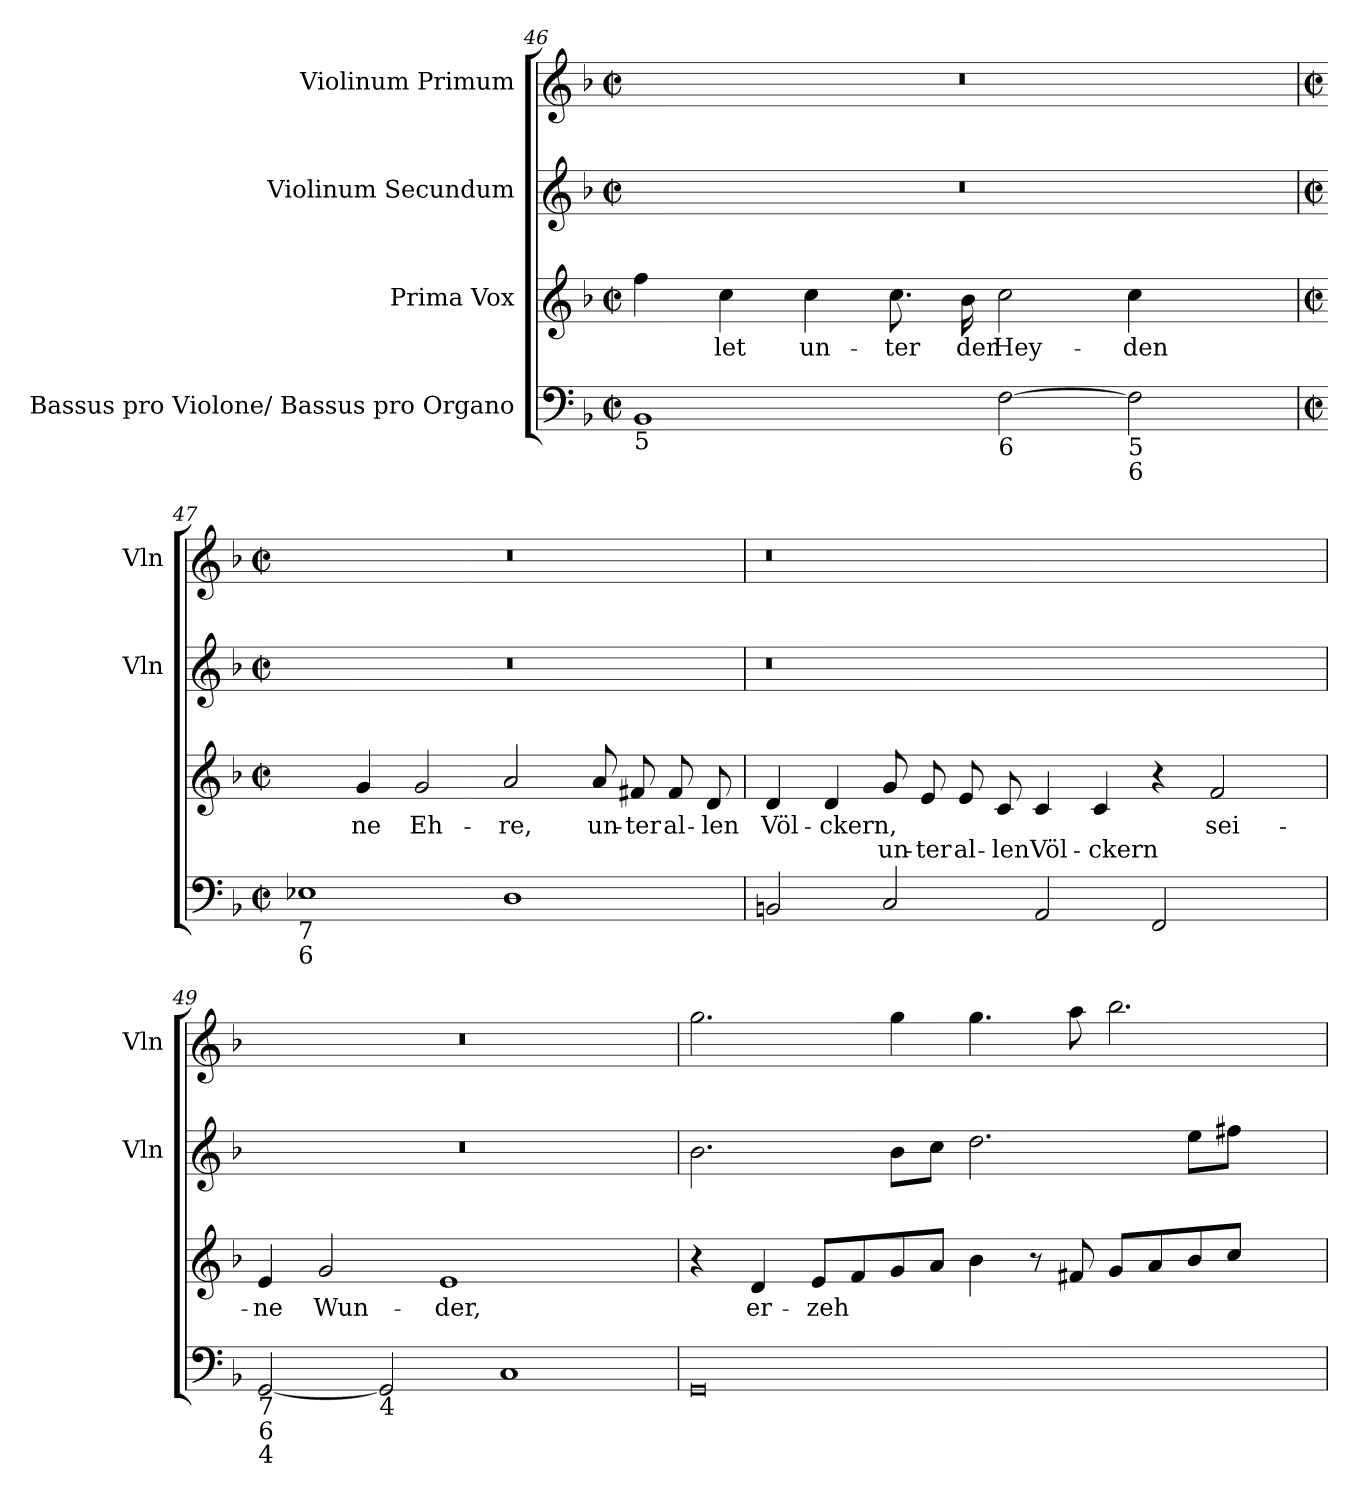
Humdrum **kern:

**kern	**kern	**text	**text	**kern	**kern
*part4	*part3	*part3	*part3	*part2	*part1
*staff4	*staff3	*staff3	*staff3	*staff2	*staff1
*I"Bassus pro Violone/ Bassus pro Organo	*I"Prima Vox	*	*	*I"Violinum Secundum	*I"Violinum Primum
*	*	*	*	*I'Vln	*I'Vln
*clefF4	*clefG2	*	*	*clefG2	*clefG2
*k[b-]	*k[b-]	*	*	*k[b-]	*k[b-]
*F:	*F:	*	*	*F:	*F:
*M4/2	*M4/2	*	*	*M4/2	*M4/2
*met(c|)	*met(c|)	*	*	*met(c|)	*met(c|)
=46	=46	=46	=46	=46	=46
!LO:TX:b:t=5	!	!	!	!	!
1BB-	4ff	.	.	0r	0r
!	!	!LO:LY:b	!	!	!
.	4cc	let	.	.	.
!	!	!LO:LY:b	!	!	!
.	4cc	un-	.	.	.
!	!	!LO:LY:b	!	!	!
.	8.cc	-ter	.	.	.
!	!	!LO:LY:b	!	!	!
.	16b-	den	.	.	.
!LO:TX:b:t=6	!	!	!	!	!
!	!	!LO:LY:b	!	!	!
[2F	2cc	Hey-	.	.	.
!LO:TX:b:t=5	!	!	!	!	!
!LO:TX:b:t=6	!	!	!	!	!
!	!	!LO:LY:b	!	!	!
2F]	4cc	-den	.	.	.
!	!	!LO:LY:b	!	!	!
.	[4ddyy	sei	.	.	.
!!LO:LB:g=z
=47	=47	=47	=47	=47	=47
*M4/2	*M4/2	*	*	*M4/2	*M4/2
*met(c|)	*met(c|)	*	*	*met(c|)	*met(c|)
!LO:TX:b:t=7	!	!	!	!	!
!LO:TX:b:t=6	!	!	!	!	!
1E-X	4ddyy]	.	.	0r	0r
!	!	!LO:LY:b	!	!	!
.	4g	ne	.	.	.
!	!	!LO:LY:b	!	!	!
.	2g	Eh-	.	.	.
!	!	!LO:LY:b	!	!	!
1D	2a	-re,	.	.	.
!	!	!LO:LY:b	!	!	!
.	8a	un-	.	.	.
!	!	!LO:LY:b	!	!	!
.	8f#X	-ter	.	.	.
!	!	!LO:LY:b	!	!	!
.	8f#	al-	.	.	.
!	!	!LO:LY:b	!	!	!
.	8d	-len	.	.	.
=48	=48	=48	=48	=48	=48
!	!	!LO:LY:b	!	!	!
2BBn	4d	Völ-	.	0r	0r
!	!	!LO:LY:b	!	!	!
.	4d	-ckern,	.	.	.
!	!	!	!LO:LY:b	!	!
2C	8g	.	un-	.	.
!	!	!	!LO:LY:b	!	!
.	8e	.	-ter	.	.
!	!	!	!LO:LY:b	!	!
.	8e	.	al-	.	.
!	!	!	!LO:LY:b	!	!
.	8c	.	-len	.	.
!	!	!	!LO:LY:b	!	!
2AA	4c	.	Völ-	.	.
!	!	!	!LO:LY:b	!	!
.	4c	.	-ckern	.	.
2FF	4r	.	.	.	.
!	!	!LO:LY:b	!	!	!
.	2f	sei-	.	.	.
4ryy	.	.	.	4ryy	4ryy
=49	=49	=49	=49	=49	=49
!LO:TX:b:t=7	!	!	!	!	!
!LO:TX:b:t=6\n4	!	!	!	!	!
!	!	!LO:LY:b	!	!	!
[2GG	4e	-ne	.	0r	0r
!	!	!LO:LY:b	!	!	!
.	2g	Wun-	.	.	.
!LO:TX:b:t=4	!	!	!	!	!
2GG]	.	.	.	.	.
!	!	!LO:LY:b	!	!	!
.	1e	-der,	.	.	.
1C	.	.	.	.	.
.	4ryy	.	.	.	.
!!LO:LB:g=z
=50	=50	=50	=50	=50	=50
0GG	4r	.	.	2.b-	2.gg
!	!	!LO:LY:b	!	!	!
.	4d	er-	.	.	.
!	!	!LO:LY:b	!	!	!
.	8eL	-zeh	.	.	.
.	8f	.	.	.	.
.	8g	.	.	8b-L	4gg
.	8aJ	.	.	8ccJ	.
.	4b-	.	.	2.dd	4.gg
.	8r	.	.	.	.
.	8f#X	.	.	.	8aa
.	8gL	.	.	.	2.bb-
.	8a	.	.	.	.
.	8b-	.	.	8eeL	.
.	8ccJ	.	.	8ff#XJ	.
4ryy	4ryy	.	.	4ryy	.
=	=	=	=	=	=
*-	*-	*-	*-	*-	*-
